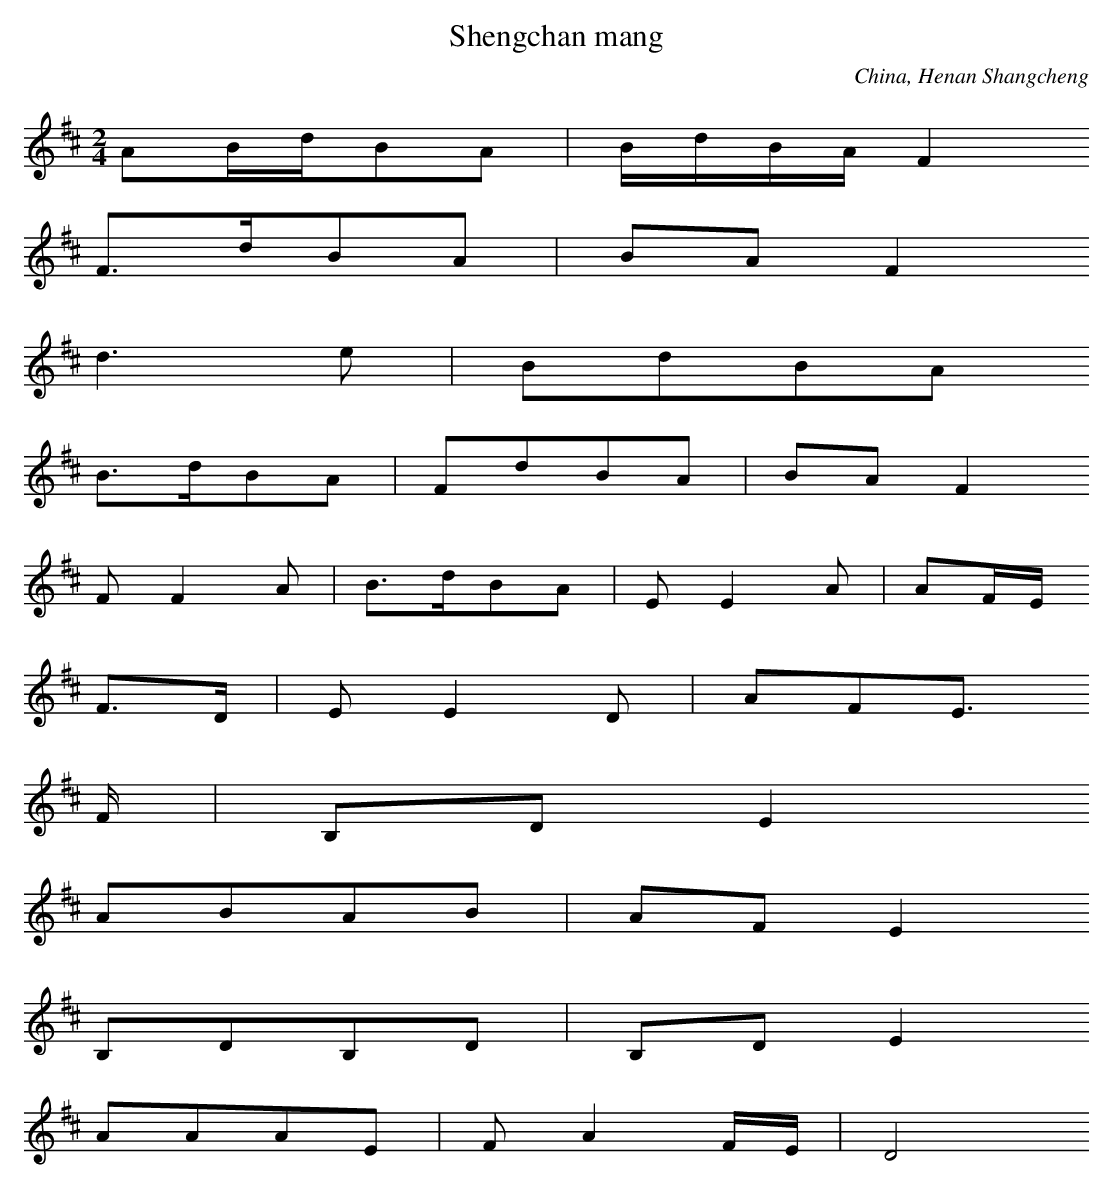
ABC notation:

X:1
T: Shengchan mang
O: China, Henan Shangcheng
M: 2/4
L: 1/16
K: D
A2BdB2A2 | BdBAF4
F3dB2A2 | B2A2F4
d6e2 | B2d2B2A2
B3dB2A2 | F2d2B2A2 | B2A2F4
F2F4A2 | B3dB2A2 | E2E4A2 | A2FE
F3D | E2E4D2 | A2F2E3
F | B,2D2E4
A2B2A2B2 | A2F2E4
B,2D2B,2D2 | B,2D2E4
A2A2A2E2 | F2A4FE | D8
